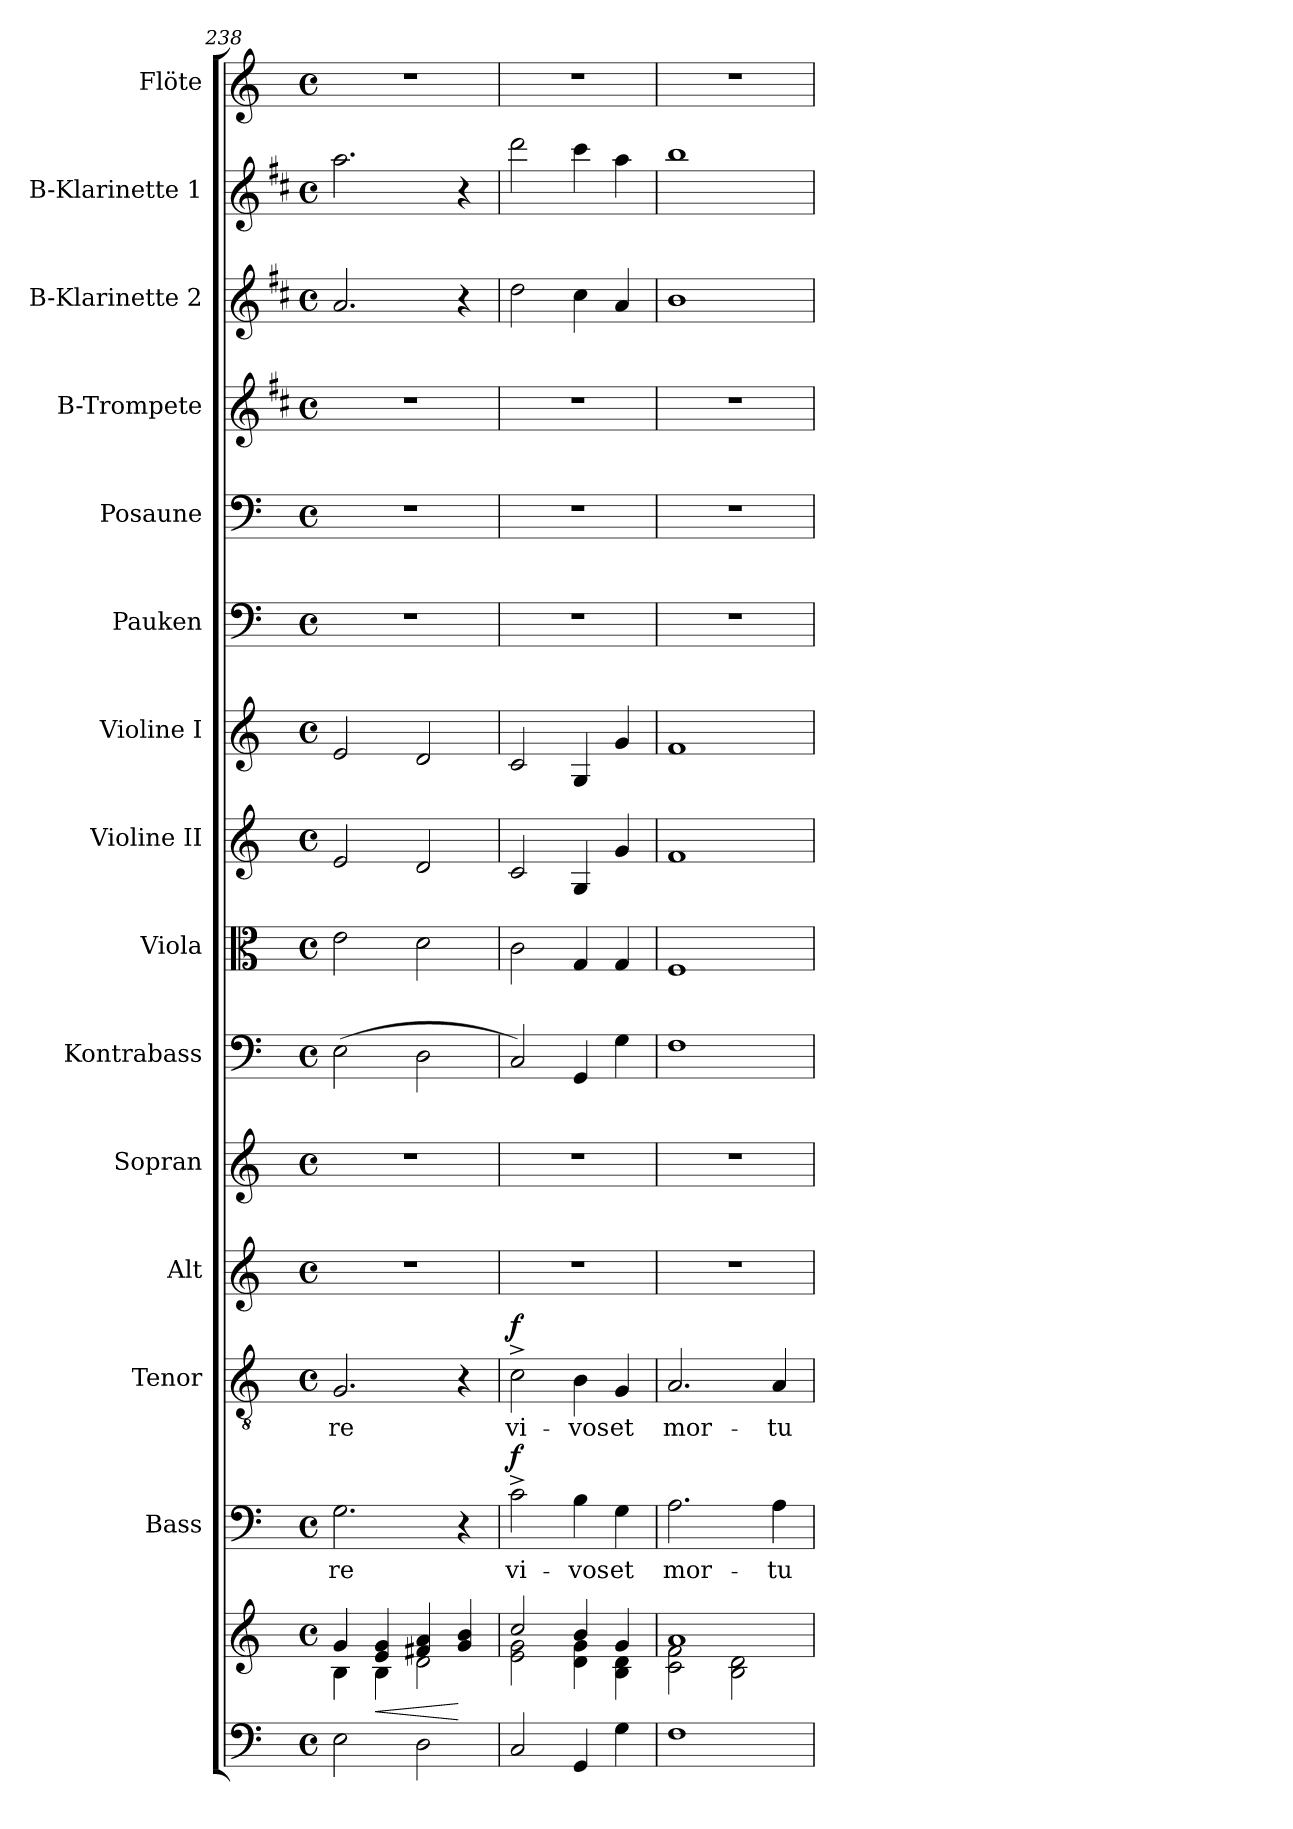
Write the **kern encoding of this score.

**kern	**kern	**dynam	**kern	**text	**dynam	**kern	**text	**dynam	**kern	**kern	**kern	**kern	**kern	**kern	**kern	**kern	**kern	**kern	**kern	**kern
*part15	*part15	*part15	*part14	*part14	*part14	*part13	*part13	*part13	*part12	*part11	*part10	*part9	*part8	*part7	*part6	*part5	*part4	*part3	*part2	*part1
*staff16	*staff15	*staff15/16	*staff14	*staff14	*staff14	*staff13	*staff13	*staff13	*staff12	*staff11	*staff10	*staff9	*staff8	*staff7	*staff6	*staff5	*staff4	*staff3	*staff2	*staff1
*	*	*	*I"Bass	*	*	*I"Tenor	*	*	*I"Alt	*I"Sopran	*I"Kontrabass	*I"Viola	*I"Violine II	*I"Violine I	*I"Pauken	*I"Posaune	*I"B-Trompete	*I"B-Klarinette 2	*I"B-Klarinette 1	*I"Flöte
*	*	*	*I'B.	*	*	*I'T.	*	*	*I'A.	*I'S.	*I'Kb.	*I'Vla.	*I'Vl. II	*I'Vl. I	*I'Pk.	*I'Pos.	*I'B Trp.	*I'B Kl. 2	*I'B Kl. 1	*I'Fl.
*clefF4	*clefG2	*	*clefF4	*	*	*clefGv2	*	*	*clefG2	*clefG2	*clefF4	*clefC3	*clefG2	*clefG2	*clefF4	*clefF4	*clefG2	*clefG2	*clefG2	*clefG2
*	*	*	*	*	*	*	*	*	*	*	*ITrd7c12	*	*	*	*	*	*ITrd1c2	*ITrd1c2	*ITrd1c2	*
*k[]	*k[]	*	*k[]	*	*	*k[]	*	*	*k[]	*k[]	*k[]	*k[]	*k[]	*k[]	*k[]	*k[]	*k[]	*k[]	*k[]	*k[]
*C:	*C:	*	*C:	*	*	*C:	*	*	*C:	*C:	*C:	*C:	*C:	*C:	*C:	*C:	*C:	*C:	*C:	*C:
*M4/4	*M4/4	*	*M4/4	*	*	*M4/4	*	*	*M4/4	*M4/4	*M4/4	*M4/4	*M4/4	*M4/4	*M4/4	*M4/4	*M4/4	*M4/4	*M4/4	*M4/4
*met(c)	*met(c)	*	*met(c)	*	*	*met(c)	*	*	*met(c)	*met(c)	*met(c)	*met(c)	*met(c)	*met(c)	*met(c)	*met(c)	*met(c)	*met(c)	*met(c)	*met(c)
=238	=238	=238	=238	=238	=238	=238	=238	=238	=238	=238	=238	=238	=238	=238	=238	=238	=238	=238	=238	=238
*	*^	*	*	*	*	*	*	*	*	*	*	*	*	*	*	*	*	*	*	*
!	!	!	!	!	!LO:LY:b	!	!	!LO:LY:b	!	!	!	!	!	!	!	!	!	!	!	!	!
2E\	4g/	4B\	.	2.G\	-re	.	2.G/	-re	.	1r	1r	(>2EE\	2e\	2e/	2e/	1r	1r	1r	2.g/	2.gg\	1r
!	!	!	!LO:HP:b	!	!	!	!	!	!	!	!	!	!	!	!	!	!	!	!	!	!
.	4e/ 4g/	4B\	<	.	.	.	.	.	.	.	.	.	.	.	.	.	.	.	.	.	.
2D\	4f#X/ 4a/	2d\	.	.	.	.	.	.	.	.	.	2DD\	2d\	2d/	2d/	.	.	.	.	.	.
.	4g/ 4b/	.	[	4r	.	.	4r	.	.	.	.	.	.	.	.	.	.	.	4r	4r	.
!!LO:PB:g=z
=239	=239	=239	=239	=239	=239	=239	=239	=239	=239	=239	=239	=239	=239	=239	=239	=239	=239	=239	=239	=239	=239
!	!	!	!	!	!LO:LY:b	!LO:DY:a	!	!LO:LY:b	!LO:DY:a	!	!	!	!	!	!	!	!	!	!	!	!
2C/	2cc/	2e\ 2g\	.	2c^>\	vi-	f	2c^>\	vi-	f	1r	1r	2CC/)	2c\	2c/	2c/	1r	1r	1r	2cc\	2ccc\	1r
!	!	!	!	!	!LO:LY:b	!	!	!LO:LY:b	!	!	!	!	!	!	!	!	!	!	!	!	!
4GG/	4b/	4d\ 4g\	.	4B\	-vos	.	4B\	-vos	.	.	.	4GGG/	4G/	4G/	4G/	.	.	.	4b\	4bb\	.
!	!	!	!	!	!LO:LY:b	!	!	!LO:LY:b	!	!	!	!	!	!	!	!	!	!	!	!	!
4G\	4g/	4B\ 4d\	.	4G\	et	.	4G/	et	.	.	.	4GG\	4G/	4g/	4g/	.	.	.	4g/	4gg\	.
=240	=240	=240	=240	=240	=240	=240	=240	=240	=240	=240	=240	=240	=240	=240	=240	=240	=240	=240	=240	=240	=240
!	!	!	!	!	!LO:LY:b	!	!	!LO:LY:b	!	!	!	!	!	!	!	!	!	!	!	!	!
1F	1a	2c\ 2f\	.	2.A\	mor-	.	2.A/	mor-	.	1r	1r	1FF	1F	1f	1f	1r	1r	1r	1a	1aa	1r
.	.	2B\ 2d\	.	.	.	.	.	.	.	.	.	.	.	.	.	.	.	.	.	.	.
!	!	!	!	!	!LO:LY:b	!	!	!LO:LY:b	!	!	!	!	!	!	!	!	!	!	!	!	!
.	.	.	.	4A\	-tu-	.	4A/	-tu-	.	.	.	.	.	.	.	.	.	.	.	.	.
*	*v	*v	*	*	*	*	*	*	*	*	*	*	*	*	*	*	*	*	*	*	*
=	=	=	=	=	=	=	=	=	=	=	=	=	=	=	=	=	=	=	=	=
*-	*-	*-	*-	*-	*-	*-	*-	*-	*-	*-	*-	*-	*-	*-	*-	*-	*-	*-	*-	*-
